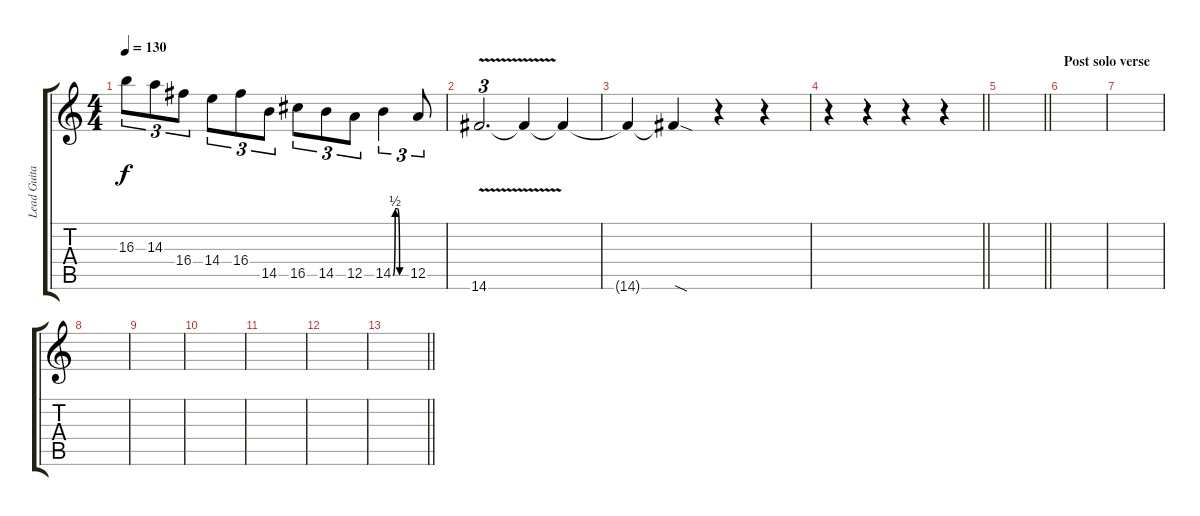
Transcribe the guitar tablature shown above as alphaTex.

\track ("Lead Guitar" "Lead Guita") {instrument electricguitarjazz}
\staff {score tabs}
\tuning (E4 B3 G3 D3 A2 E2) {hide}
\ts (4 4)
\tempo 130
\clef g2
\ks c
16.3.8{tu (3 2) dy f} 14.3.8{tu (3 2)} 16.4.8{tu (3 2)} 14.4.8{tu (3 2)} 16.4.8{tu (3 2)} 14.5.8{tu (3 2)} 16.5.8{tu (3 2)} 14.5.8{tu (3 2)} 12.5.8{tu (3 2)} 14.5{be (custom 0 0 10 2 20 2 30 0 60 0)}.4{tu (3 2)} 12.5.8{tu (3 2)} |
14.6{v}.2{d tu (3 2)} 14.6{t}.4 14.6{t}.4 |
14.6{t}.4 14.6{sod t}.4 r.4 r.4 |
\barLineRight lightlight
r.4 r.4 r.4 r.4 |
\barLineRight lightlight
|
\section ("" "Post solo verse")
|
|
|
|
|
|
|
\barLineRight lightlight
